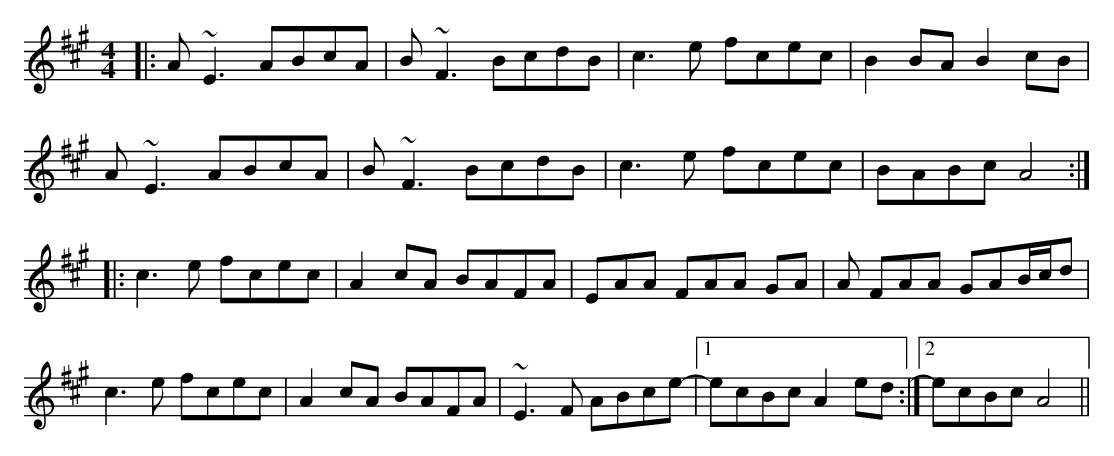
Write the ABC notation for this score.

X:1
M:4/4
K:A
|:A ~E3 ABcA|B ~F3 BcdB|c3 e fcec|B2 BA B2 cB|
A ~E3 ABcA|B ~F3 BcdB|c3 e fcec|BABc A4:|
|:c3e fcec|A2cA BAFA|EAA FAA GA|A FAA GAB/c/d|
c3 e fcec|A2 cA BAFA|~E3F ABce-|1 ecBc A2 ed:|2 ecBc A4||
